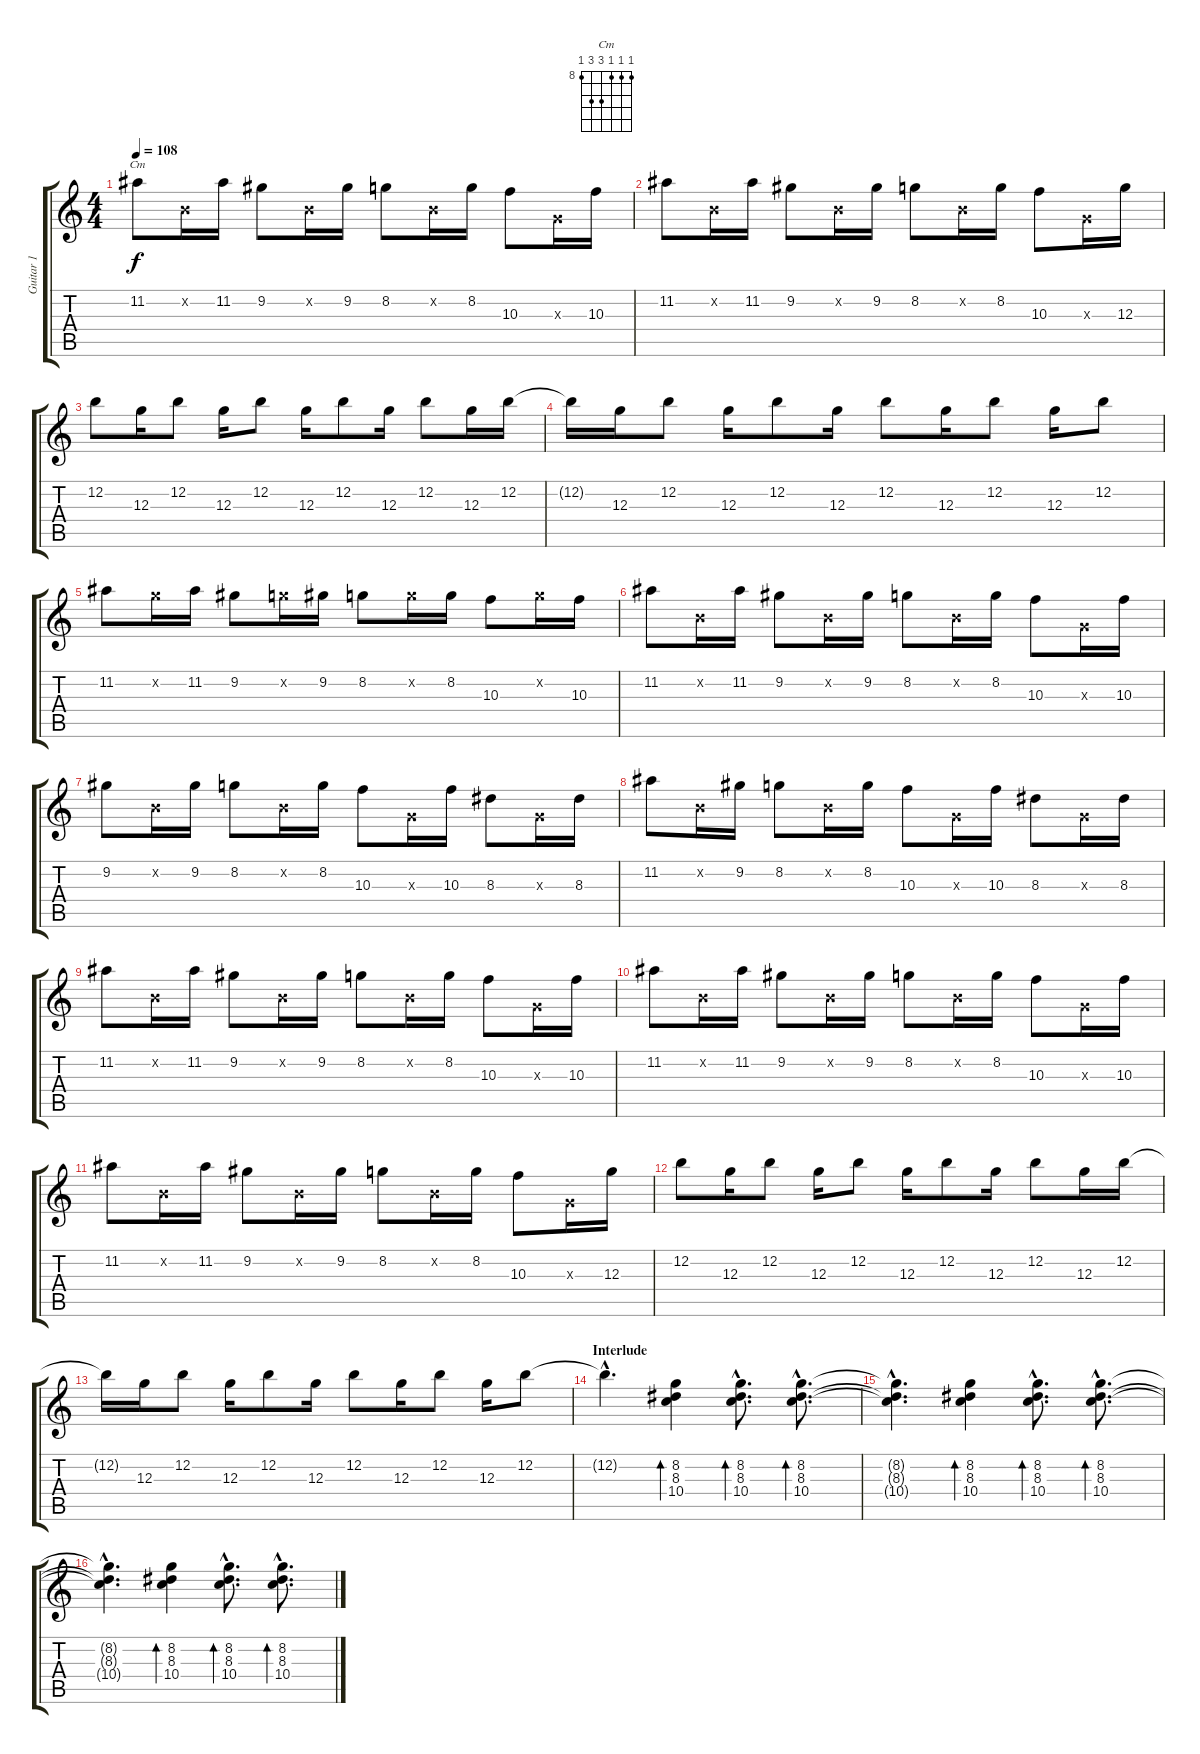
\track ("Guitar 1" "Guitar 1") {instrument electricguitarclean}
\staff {score tabs}
\tuning (E4 B3 G3 D3 A2 E2) {hide}
\chord ("Cm" 8 8 8 10 10 8) {firstfret 8}
\ts (4 4)
\tempo 108
\clef g2
\ks c
11.2.8{ch "Cm" dy f} 0.2{x}.16 11.2.16 9.2.8 0.2{x}.16 9.2.16 8.2.8 0.2{x}.16 8.2.16 10.3.8 0.3{x}.16 10.3.16 |
11.2.8 0.2{x}.16 11.2.16 9.2.8 0.2{x}.16 9.2.16 8.2.8 0.2{x}.16 8.2.16 10.3.8 0.3{x}.16 12.3.16 |
12.2.8 12.3.16 12.2.8 12.3.16 12.2.8 12.3.16 12.2.8 12.3.16 12.2.8 12.3.16 12.2.16 |
12.2{t}.16 12.3.16 12.2.8 12.3.16 12.2.8 12.3.16 12.2.8 12.3.16 12.2.8 12.3.16 12.2.8 |
11.2.8 8.2{x}.16 11.2.16 9.2.8 8.2{x}.16 9.2.16 8.2.8 8.2{x}.16 8.2.16 10.3.8 8.2{x}.16 10.3.16 |
11.2.8 0.2{x}.16 11.2.16 9.2.8 0.2{x}.16 9.2.16 8.2.8 0.2{x}.16 8.2.16 10.3.8 0.3{x}.16 10.3.16 |
9.2.8 0.2{x}.16 9.2.16 8.2.8 0.2{x}.16 8.2.16 10.3.8 0.3{x}.16 10.3.16 8.3.8 0.3{x}.16 8.3.16 |
11.2.8 0.2{x}.16 9.2.16 8.2.8 0.2{x}.16 8.2.16 10.3.8 0.3{x}.16 10.3.16 8.3.8 0.3{x}.16 8.3.16 |
11.2.8 0.2{x}.16 11.2.16 9.2.8 0.2{x}.16 9.2.16 8.2.8 0.2{x}.16 8.2.16 10.3.8 0.3{x}.16 10.3.16 |
11.2.8 0.2{x}.16 11.2.16 9.2.8 0.2{x}.16 9.2.16 8.2.8 0.2{x}.16 8.2.16 10.3.8 0.3{x}.16 10.3.16 |
11.2.8 0.2{x}.16 11.2.16 9.2.8 0.2{x}.16 9.2.16 8.2.8 0.2{x}.16 8.2.16 10.3.8 0.3{x}.16 12.3.16 |
12.2.8 12.3.16 12.2.8 12.3.16 12.2.8 12.3.16 12.2.8 12.3.16 12.2.8 12.3.16 12.2.16 |
12.2{t}.16 12.3.16 12.2.8 12.3.16 12.2.8 12.3.16 12.2.8 12.3.16 12.2.8 12.3.16 12.2.8 |
\section ("" "Interlude")
12.2{hac t}.4{d} (8.2 8.3 10.4).4{bd 120 volume 7} (8.2{hac} 8.3{hac} 10.4{hac}).8{d bd 120} (8.2{hac} 8.3{hac} 10.4{hac}).8{d bd 120} |
(8.2{hac t} 8.3{hac t} 10.4{hac t}).4{d} (8.2 8.3 10.4).4{bd 120} (8.2{hac} 8.3{hac} 10.4{hac}).8{d bd 120} (8.2{hac} 8.3{hac} 10.4{hac}).8{d bd 120} |
(8.2{hac t} 8.3{hac t} 10.4{hac t}).4{d} (8.2 8.3 10.4).4{bd 120} (8.2{hac} 8.3{hac} 10.4{hac}).8{d bd 120} (8.2{hac} 8.3{hac} 10.4{hac}).8{d bd 120}
